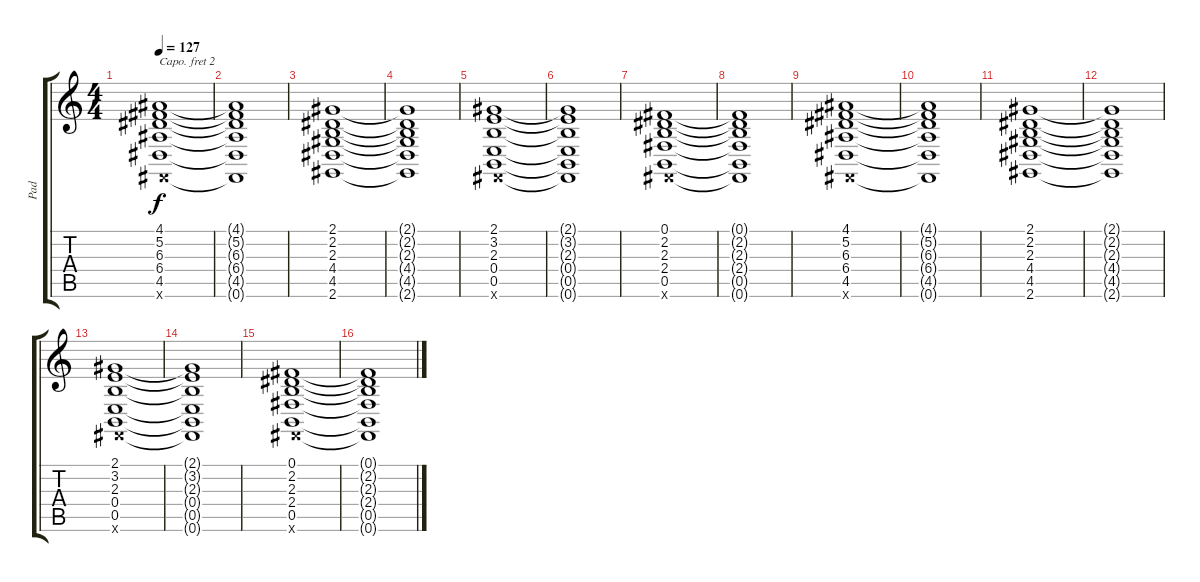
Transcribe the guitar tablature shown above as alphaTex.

\track ("Pad" "Pad") {instrument pad5bowed}
\staff {score tabs}
\capo 2
\tuning (E4 B3 G3 D3 A2 E2) {hide}
\ts (4 4)
\tempo 127
\clef g2
\ks c
(4.1 5.2 6.3 6.4 4.5 0.6{x}).1{dy f} |
(4.1{t} 5.2{t} 6.3{t} 6.4{t} 4.5{t} 0.6{t}).1 |
(2.1 2.2 2.3 4.4 4.5 2.6).1 |
(2.1{t} 2.2{t} 2.3{t} 4.4{t} 4.5{t} 2.6{t}).1 |
(2.1 3.2 2.3 0.4 0.5 0.6{x}).1 |
(2.1{t} 3.2{t} 2.3{t} 0.4{t} 0.5{t} 0.6{t}).1 |
(0.1 2.2 2.3 2.4 0.5 0.6{x}).1 |
(0.1{t} 2.2{t} 2.3{t} 2.4{t} 0.5{t} 0.6{t}).1 |
(4.1 5.2 6.3 6.4 4.5 0.6{x}).1 |
(4.1{t} 5.2{t} 6.3{t} 6.4{t} 4.5{t} 0.6{t}).1 |
(2.1 2.2 2.3 4.4 4.5 2.6).1 |
(2.1{t} 2.2{t} 2.3{t} 4.4{t} 4.5{t} 2.6{t}).1 |
(2.1 3.2 2.3 0.4 0.5 0.6{x}).1 |
(2.1{t} 3.2{t} 2.3{t} 0.4{t} 0.5{t} 0.6{t}).1 |
(0.1 2.2 2.3 2.4 0.5 0.6{x}).1 |
(0.1{t} 2.2{t} 2.3{t} 2.4{t} 0.5{t} 0.6{t}).1
